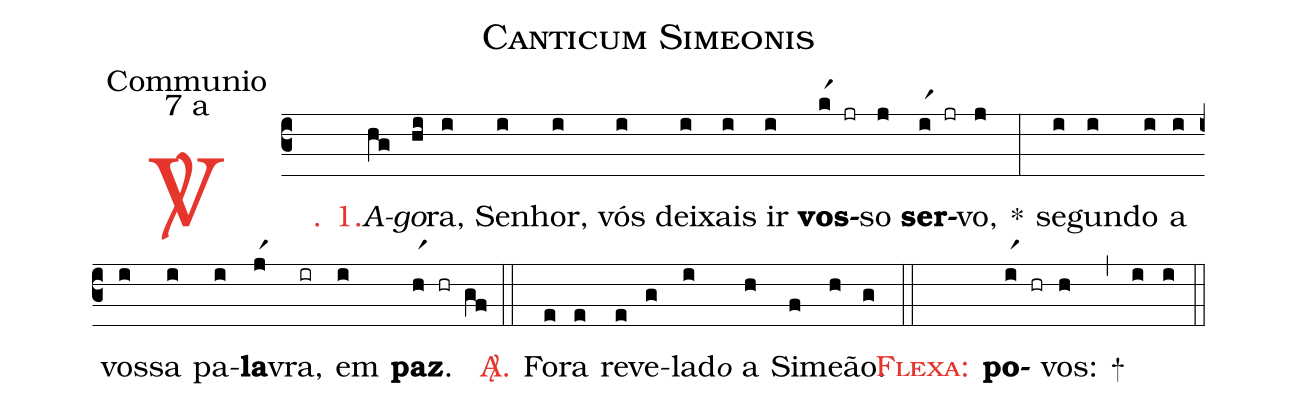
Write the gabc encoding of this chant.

name: Canticum Simeonis;
office-part: Communio;
mode: 7;
mode-differentia: a;
%%
(c3)

<c><sp>V/</sp>. 1.</c>() <i>A</i>(hg)<i>go</i>(hi)ra,(i) Se(i)nhor,(i) vós(i) dei(i)xais(i) ir(i) <b>vos</b>(kr1 jr)so(j) <b>ser</b>(ir1 jr)vo,(j) *(:) se(i)gun(i)do(i) a(i) vos(i)sa(i) pa(i)<b>la</b>(jr1)vra,(ir) em(i) <b>paz</b>.(hr1 hr gf)

(::)

<nlba><c><sp>A/</sp>.</c>() Fo</nlba>(e)ra(e) re(e)ve(g)la(i)d<e>o</e> a(h) Si(f)me(h)ão.(g)

(::)

<c><sc>Flexa</sc>:</c>() <b>po</b>(ir1 hr)vos:(h) +(,) (i) (i)

(::)
